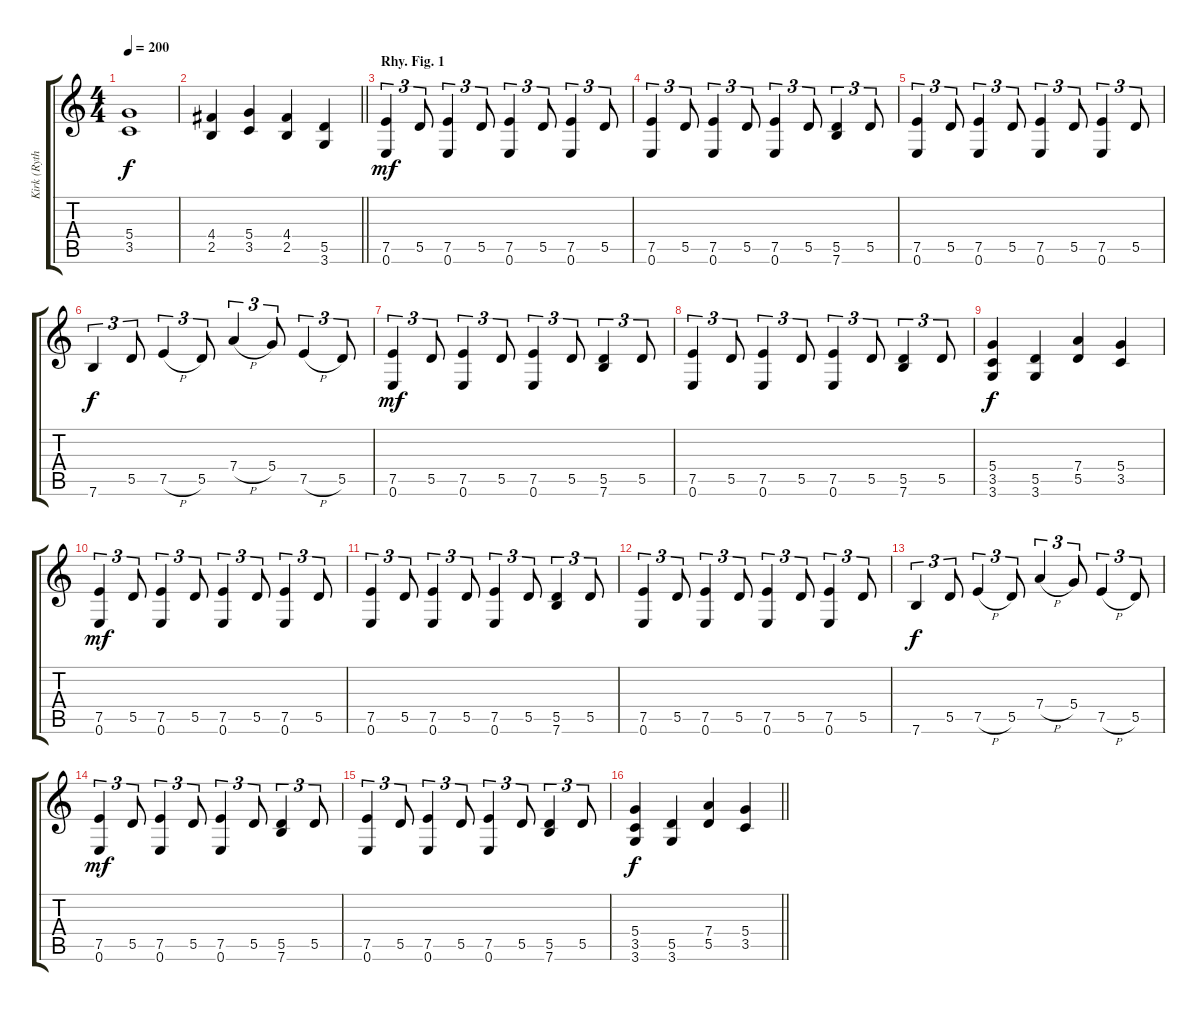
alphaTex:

\track ("Kirk (Rythm guitar)" "Kirk (Ryth") {instrument overdrivenguitar}
\staff {score tabs}
\tuning (E4 B3 G3 D3 A2 E2) {hide}
\ts (4 4)
\tempo 200
\clef g2
\ks c
(5.4 3.5).1{dy f} |
\barLineRight lightlight
(4.4 2.5).4 (5.4 3.5).4 (4.4 2.5).4 (5.5 3.6).4 |
\section ("" "Rhy. Fig. 1")
(7.5 0.6).4{tu (3 2) dy mf} 5.5.8{tu (3 2)} (7.5 0.6).4{tu (3 2)} 5.5.8{tu (3 2)} (7.5 0.6).4{tu (3 2)} 5.5.8{tu (3 2)} (7.5 0.6).4{tu (3 2)} 5.5.8{tu (3 2)} |
(7.5 0.6).4{tu (3 2)} 5.5.8{tu (3 2)} (7.5 0.6).4{tu (3 2)} 5.5.8{tu (3 2)} (7.5 0.6).4{tu (3 2)} 5.5.8{tu (3 2)} (5.5 7.6).4{tu (3 2)} 5.5.8{tu (3 2)} |
(7.5 0.6).4{tu (3 2)} 5.5.8{tu (3 2)} (7.5 0.6).4{tu (3 2)} 5.5.8{tu (3 2)} (7.5 0.6).4{tu (3 2)} 5.5.8{tu (3 2)} (7.5 0.6).4{tu (3 2)} 5.5.8{tu (3 2)} |
7.6.4{tu (3 2) dy f} 5.5.8{tu (3 2)} 7.5{h}.4{tu (3 2)} 5.5.8{tu (3 2)} 7.4{h}.4{tu (3 2)} 5.4.8{tu (3 2)} 7.5{h}.4{tu (3 2)} 5.5.8{tu (3 2)} |
(7.5 0.6).4{tu (3 2) dy mf} 5.5.8{tu (3 2)} (7.5 0.6).4{tu (3 2)} 5.5.8{tu (3 2)} (7.5 0.6).4{tu (3 2)} 5.5.8{tu (3 2)} (5.5 7.6).4{tu (3 2)} 5.5.8{tu (3 2)} |
(7.5 0.6).4{tu (3 2)} 5.5.8{tu (3 2)} (7.5 0.6).4{tu (3 2)} 5.5.8{tu (3 2)} (7.5 0.6).4{tu (3 2)} 5.5.8{tu (3 2)} (5.5 7.6).4{tu (3 2)} 5.5.8{tu (3 2)} |
(5.4 3.5 3.6).4{dy f} (5.5 3.6).4 (7.4 5.5).4 (5.4 3.5).4 |
(7.5 0.6).4{tu (3 2) dy mf} 5.5.8{tu (3 2)} (7.5 0.6).4{tu (3 2)} 5.5.8{tu (3 2)} (7.5 0.6).4{tu (3 2)} 5.5.8{tu (3 2)} (7.5 0.6).4{tu (3 2)} 5.5.8{tu (3 2)} |
(7.5 0.6).4{tu (3 2)} 5.5.8{tu (3 2)} (7.5 0.6).4{tu (3 2)} 5.5.8{tu (3 2)} (7.5 0.6).4{tu (3 2)} 5.5.8{tu (3 2)} (5.5 7.6).4{tu (3 2)} 5.5.8{tu (3 2)} |
(7.5 0.6).4{tu (3 2)} 5.5.8{tu (3 2)} (7.5 0.6).4{tu (3 2)} 5.5.8{tu (3 2)} (7.5 0.6).4{tu (3 2)} 5.5.8{tu (3 2)} (7.5 0.6).4{tu (3 2)} 5.5.8{tu (3 2)} |
7.6.4{tu (3 2) dy f} 5.5.8{tu (3 2)} 7.5{h}.4{tu (3 2)} 5.5.8{tu (3 2)} 7.4{h}.4{tu (3 2)} 5.4.8{tu (3 2)} 7.5{h}.4{tu (3 2)} 5.5.8{tu (3 2)} |
(7.5 0.6).4{tu (3 2) dy mf} 5.5.8{tu (3 2)} (7.5 0.6).4{tu (3 2)} 5.5.8{tu (3 2)} (7.5 0.6).4{tu (3 2)} 5.5.8{tu (3 2)} (5.5 7.6).4{tu (3 2)} 5.5.8{tu (3 2)} |
(7.5 0.6).4{tu (3 2)} 5.5.8{tu (3 2)} (7.5 0.6).4{tu (3 2)} 5.5.8{tu (3 2)} (7.5 0.6).4{tu (3 2)} 5.5.8{tu (3 2)} (5.5 7.6).4{tu (3 2)} 5.5.8{tu (3 2)} |
\barLineRight lightlight
(5.4 3.5 3.6).4{dy f} (5.5 3.6).4 (7.4 5.5).4 (5.4 3.5).4
